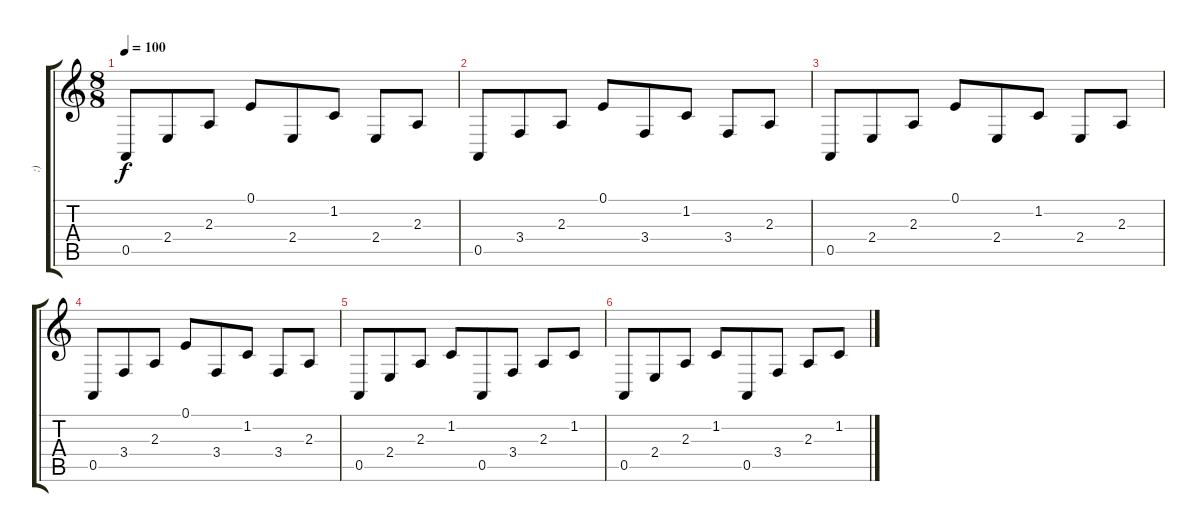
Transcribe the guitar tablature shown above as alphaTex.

\track (":)" ":)") {instrument pad8sweep}
\staff {score tabs}
\tuning (E4 B3 G3 D3 A2 E2) {hide}
\ts (8 8)
\tempo 100
\clef g2
\ks c
0.5.8{dy f} 2.4.8 2.3.8 0.1.8 2.4.8 1.2.8 2.4.8 2.3.8 |
0.5.8 3.4.8 2.3.8 0.1.8 3.4.8 1.2.8 3.4.8 2.3.8 |
0.5.8 2.4.8 2.3.8 0.1.8 2.4.8 1.2.8 2.4.8 2.3.8 |
0.5.8 3.4.8 2.3.8 0.1.8 3.4.8 1.2.8 3.4.8 2.3.8 |
0.5.8 2.4.8 2.3.8 1.2.8 0.5.8 3.4.8 2.3.8 1.2.8 |
0.5.8 2.4.8 2.3.8 1.2.8 0.5.8 3.4.8 2.3.8 1.2.8
